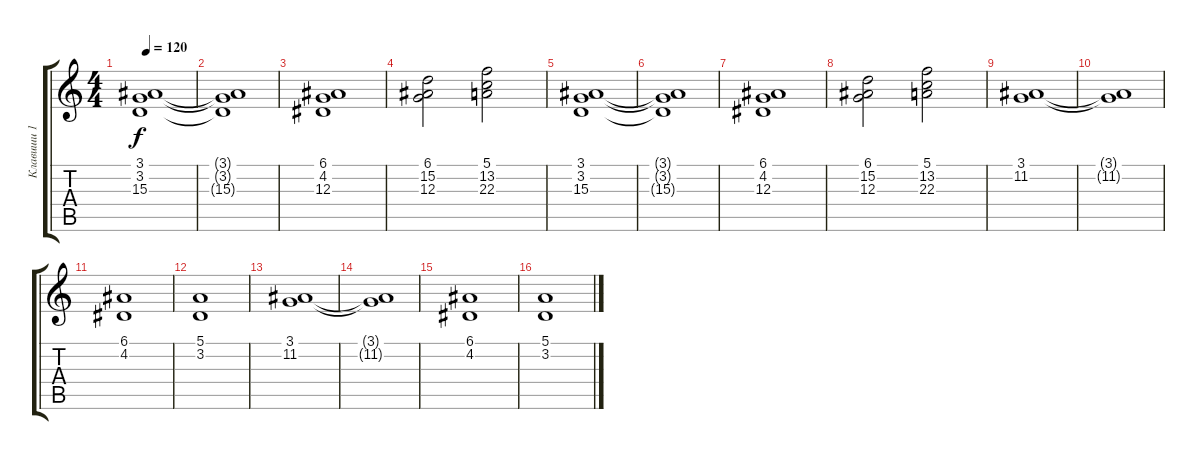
\track ("Клавиши 1" "Клавиши 1") {instrument choiraahs}
\staff {score tabs}
\tuning (E4 B3 G3 D3 A2 E2) {hide}
\ts (4 4)
\tempo 120
\clef g2
\ks c
(3.1 3.2 15.3).1{dy f} |
(3.1{t} 3.2{t} 15.3{t}).1 |
(6.1 4.2 12.3).1 |
(6.1 15.2 12.3).2 (5.1 13.2 22.3).2 |
(3.1 3.2 15.3).1 |
(3.1{t} 3.2{t} 15.3{t}).1 |
(6.1 4.2 12.3).1 |
(6.1 15.2 12.3).2 (5.1 13.2 22.3).2 |
(3.1 11.2).1 |
(3.1{t} 11.2{t}).1 |
(6.1 4.2).1 |
(5.1 3.2).1 |
(3.1 11.2).1 |
(3.1{t} 11.2{t}).1 |
(6.1 4.2).1 |
(5.1 3.2).1
